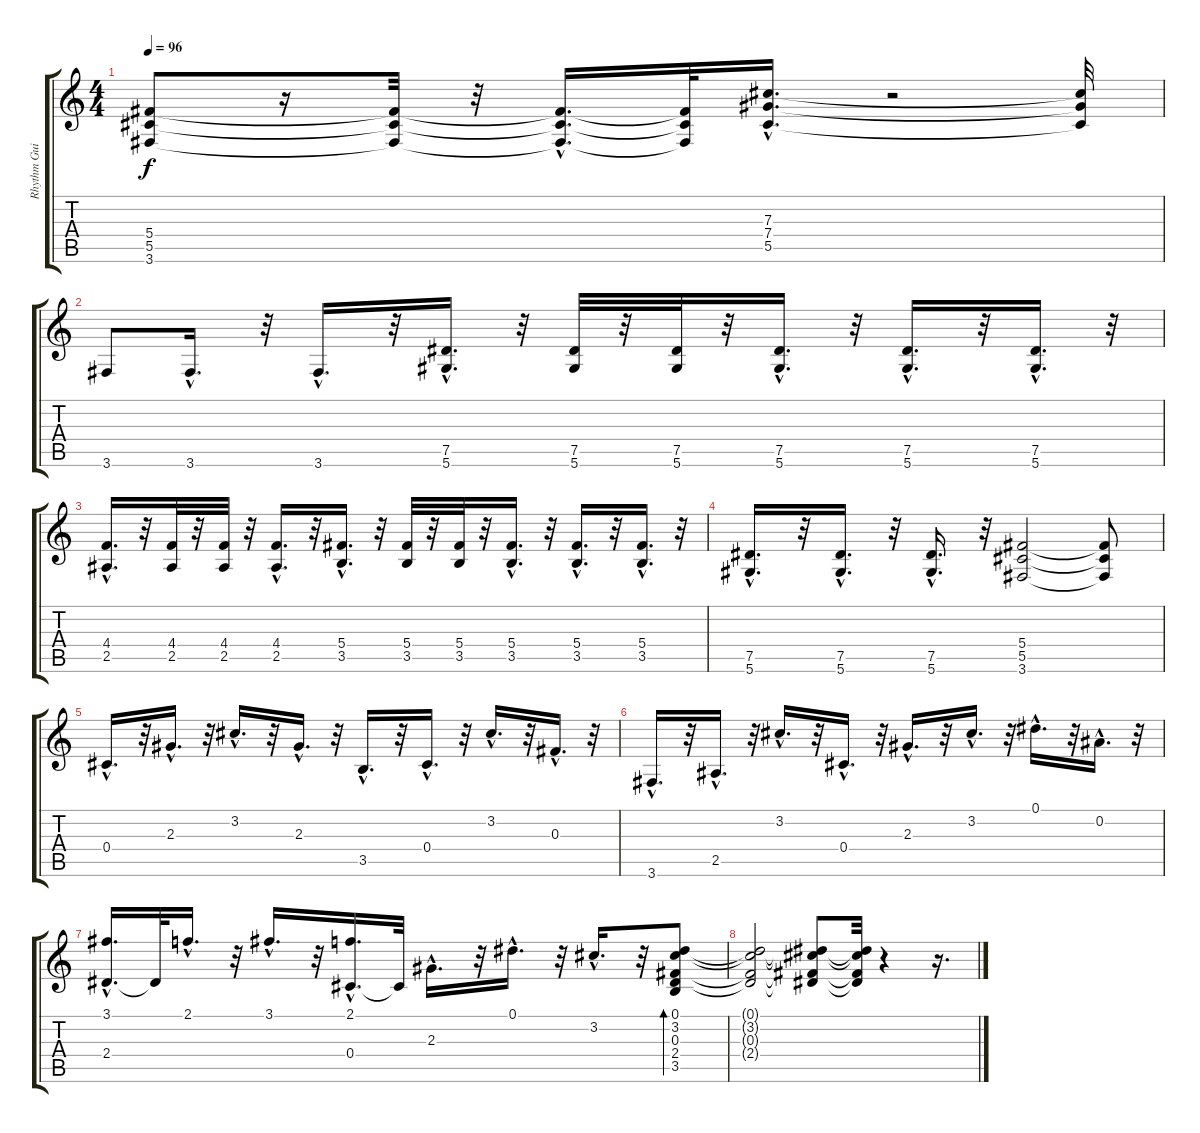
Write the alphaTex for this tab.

\track ("Rhythm Guitar" "Rhythm Gui") {instrument electricguitarclean}
\staff {score tabs}
\tuning (Eb4 Bb3 Gb3 Db3 Ab2 Eb2) {hide}
\ts (4 4)
\tempo 96
\clef g2
\ks c
(5.4 5.5 3.6).8{dy f} r.16 (5.4{t} 5.5{t} 3.6{t}).32 r.32 (5.4{hac t} 5.5{hac t} 3.6{hac t}).16{d} (5.4{t} 5.5{t} 3.6{t}).32 (7.3{hac} 7.4{hac} 5.5{hac}).16{d} r.2 (7.3{t} 7.4{t} 5.5{t}).32 |
3.6.8 3.6{hac}.16{d} r.32 3.6{hac}.16{d} r.32 (7.5{hac} 5.6{hac}).16{d} r.32 (7.5 5.6).32 r.32 (7.5 5.6).32 r.32 (7.5{hac} 5.6{hac}).16{d} r.32 (7.5{hac} 5.6{hac}).16{d} r.32 (7.5{hac} 5.6{hac}).16{d} r.32 |
(4.4{hac} 2.5{hac}).16{d} r.32 (4.4 2.5).32 r.32 (4.4 2.5).32 r.32 (4.4{hac} 2.5{hac}).16{d} r.32 (5.4{hac} 3.5{hac}).16{d} r.32 (5.4 3.5).32 r.32 (5.4 3.5).32 r.32 (5.4{hac} 3.5{hac}).16{d} r.32 (5.4{hac} 3.5{hac}).16{d} r.32 (5.4{hac} 3.5{hac}).16{d} r.32 |
(7.5{hac} 5.6{hac}).16{d} r.32 (7.5{hac} 5.6{hac}).16{d} r.32 (7.5{hac} 5.6{hac}).16{d} r.32 (5.4 5.5 3.6).2 (5.4{t} 5.5{t} 3.6{t}).8 |
0.4{hac}.16{d instrument electricguitarclean} r.32 2.3{hac}.16{d} r.32 3.2{hac}.16{d} r.32 2.3{hac}.16{d} r.32 3.5{hac}.16{d} r.32 0.4{hac}.16{d} r.32 3.2{hac}.16{d} r.32 0.3{hac}.16{d} r.32 |
3.6{hac}.16{d} r.32 2.5{hac}.16{d} r.32 3.2{hac}.16{d} r.32 0.4{hac}.16{d} r.32 2.3{hac}.16{d} r.32 3.2{hac}.16{d} r.32 0.1{hac}.16{d} r.32 0.2{hac}.16{d} r.32 |
(3.1{hac} 2.4{hac}).16{d} 2.4{t}.32 2.1{hac}.16{d} r.32 3.1{hac}.16{d} r.32 (2.1{hac} 0.4{hac}).16{d} 0.4{t}.32 2.3{hac}.16{d} r.32 0.1{hac}.16{d} r.32 3.2{hac}.16{d} r.32 (0.1 3.2 0.3 2.4 3.5).8{bd 120} |
(0.1{t} 3.2{t} 0.3{t} 2.4{t}).2 (0.1{t} 3.2{t} 0.3{t} 2.4{t}).8 (0.1{t} 3.2{t} 0.3{t} 2.4{t}).32 r.4 r.16{d}
